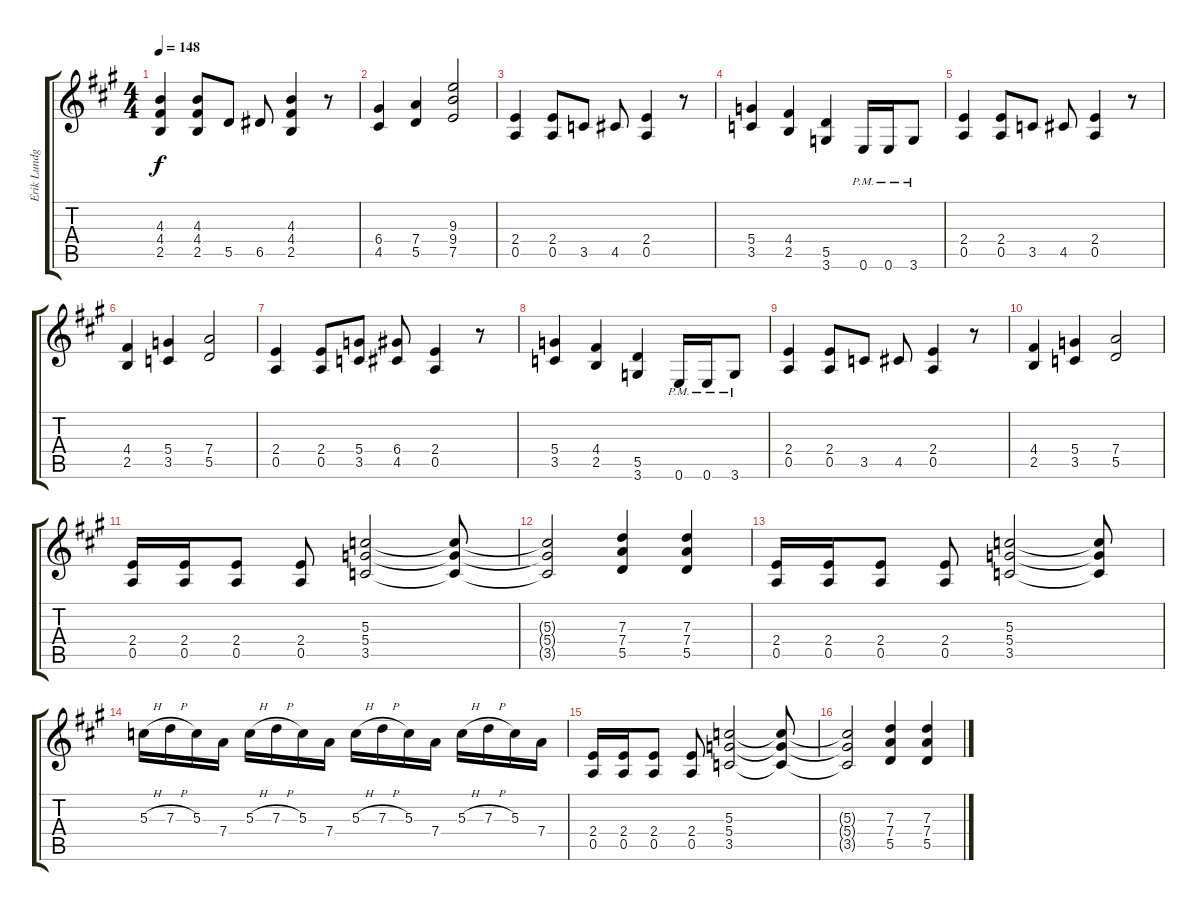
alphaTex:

\track ("Erik Lundgren Guitar" "Erik Lundg") {instrument overdrivenguitar}
\staff {score tabs}
\tuning (E4 B3 G3 D3 A2 E2) {hide}
\ts (4 4)
\tempo 148
\clef g2
\ks a
(4.3 4.4 2.5).4{dy f} (4.3 4.4 2.5).8 5.5.8 6.5.8 (4.3 4.4 2.5).4 r.8 |
(6.4 4.5).4 (7.4 5.5).4 (9.3 9.4 7.5).2 |
(2.4 0.5).4 (2.4 0.5).8 3.5.8 4.5.8 (2.4 0.5).4 r.8 |
(5.4 3.5).4 (4.4 2.5).4 (5.5 3.6).4 0.6{pm}.16 0.6{pm}.16 3.6{pm}.8 |
(2.4 0.5).4 (2.4 0.5).8 3.5.8 4.5.8 (2.4 0.5).4 r.8 |
(4.4 2.5).4 (5.4 3.5).4 (7.4 5.5).2 |
(2.4 0.5).4 (2.4 0.5).8 (5.4 3.5).8 (6.4 4.5).8 (2.4 0.5).4 r.8 |
(5.4 3.5).4 (4.4 2.5).4 (5.5 3.6).4 0.6{pm}.16 0.6{pm}.16 3.6{pm}.8 |
(2.4 0.5).4 (2.4 0.5).8 3.5.8 4.5.8 (2.4 0.5).4 r.8 |
(4.4 2.5).4 (5.4 3.5).4 (7.4 5.5).2 |
(2.4 0.5).16{volume 11 balance 0} (2.4 0.5).16 (2.4 0.5).8 (2.4 0.5).8 (5.3 5.4 3.5).2 (5.3{t} 5.4{t} 3.5{t}).8 |
(5.3{t} 5.4{t} 3.5{t}).2 (7.3 7.4 5.5).4 (7.3 7.4 5.5).4 |
(2.4 0.5).16 (2.4 0.5).16 (2.4 0.5).8 (2.4 0.5).8 (5.3 5.4 3.5).2 (5.3{t} 5.4{t} 3.5{t}).8 |
5.3{h}.16 7.3{h}.16 5.3.16 7.4.16 5.3{h}.16 7.3{h}.16 5.3.16 7.4.16 5.3{h}.16 7.3{h}.16 5.3.16 7.4.16 5.3{h}.16 7.3{h}.16 5.3.16 7.4.16 |
(2.4 0.5).16 (2.4 0.5).16 (2.4 0.5).8 (2.4 0.5).8 (5.3 5.4 3.5).2 (5.3{t} 5.4{t} 3.5{t}).8 |
(5.3{t} 5.4{t} 3.5{t}).2 (7.3 7.4 5.5).4 (7.3 7.4 5.5).4
